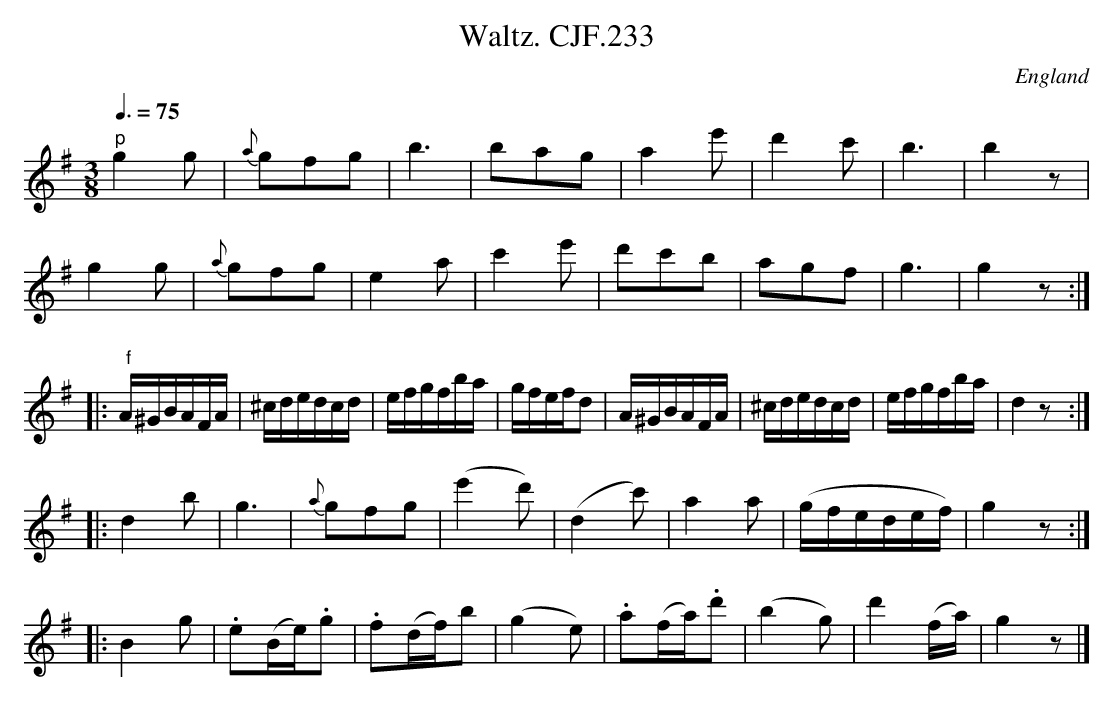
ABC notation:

X:1
T:Waltz. CJF.233
L:1/16
M:3/8
O:England
Q:3/8=75
K:G
"p"g4g2|{a}g2f2g2|b6|b2a2g2|\
a4e'2|d'4c'2|b6|b4z2|!
g4g2|{a}g2f2g2|e4a2|c'4e'2|\
d'2c'2b2|a2g2f2|g6|g4z2:|!
|:" f"A^GBAFA|^cdedcd|efgfba|gfefd2|\
A^GBAFA|^cdedcd|efgfba|d4z2:|!
|:d4b2|g6|{a}g2f2g2|(e'4d'2)|\
(d4c'2)|a4a2|(gfedef)|g4z2:|!
|:B4g2|.e2(Be).g2|.f2(df)b2|(g4e2)|\
.a2(fa).d'2|(b4g2)|d'4(fa)|g4z2|]
